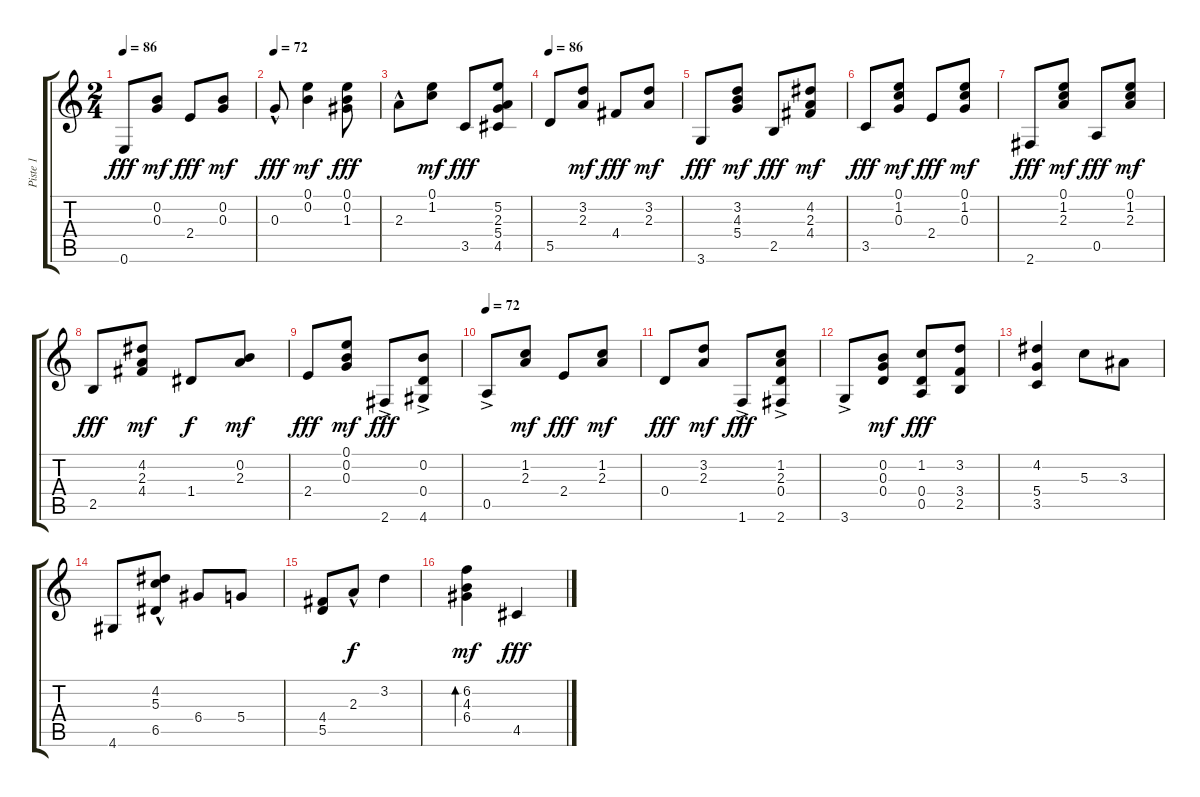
\track ("Piste 1" "Piste 1") {instrument acousticguitarnylon}
\staff {score tabs}
\tuning (E4 B3 G3 D3 A2 E2) {hide}
\ts (2 4)
\tempo 86
\clef g2
\ks c
0.6.8{dy fff} (0.2 0.3).8{dy mf} 2.4.8{dy fff} (0.2 0.3).8{dy mf} |
\tempo 72
0.3{hac}.8{dy fff} (0.1 0.2).4{dy mf} (0.1 0.2 1.3).8{dy fff} |
2.3{hac}.8 (0.1 1.2).8{dy mf} 3.5.8{dy fff} (5.2 2.3 5.4 4.5).8 |
\tempo 86
5.5.8 (3.2 2.3).8{dy mf} 4.4.8{dy fff} (3.2 2.3).8{dy mf} |
3.6.8{dy fff} (3.2 4.3 5.4).8{dy mf} 2.5.8{dy fff} (4.2 2.3 4.4).8{dy mf} |
3.5.8{dy fff} (0.1 1.2 0.3).8{dy mf} 2.4.8{dy fff} (0.1 1.2 0.3).8{dy mf} |
2.6.8{dy fff} (0.1 1.2 2.3).8{dy mf} 0.5.8{dy fff} (0.1 1.2 2.3).8{dy mf} |
2.5.8{dy fff} (4.2 2.3 4.4).8{dy mf} 1.4.8{dy f} (0.2 2.3).8{dy mf} |
2.4.8{dy fff} (0.1 0.2 0.3).8{dy mf} 2.6{ac}.8{dy fff} (0.2 0.4 4.6{ac}).8 |
\tempo 72
0.5{ac}.8 (1.2 2.3).8{dy mf} 2.4.8{dy fff} (1.2 2.3).8{dy mf} |
0.4.8{dy fff} (3.2 2.3).8{dy mf} 1.6{ac}.8{dy fff} (1.2 2.3 0.4 2.6{ac}).8 |
3.6{ac}.8 (0.2 0.3 0.4).8{dy mf} (1.2 0.4 0.5).8{dy fff} (3.2 3.4 2.5).8 |
(4.2 5.4 3.5).4 5.3.8 3.3.8 |
4.6.8 (4.2{hac} 5.3{hac} 6.5).8 6.4.8 5.4.8 |
(4.4 5.5).8 2.3{hac}.8{dy f} 3.2.4 |
(6.2 4.3 6.4).4{bd 480 dy mf} 4.5.4{dy fff}
